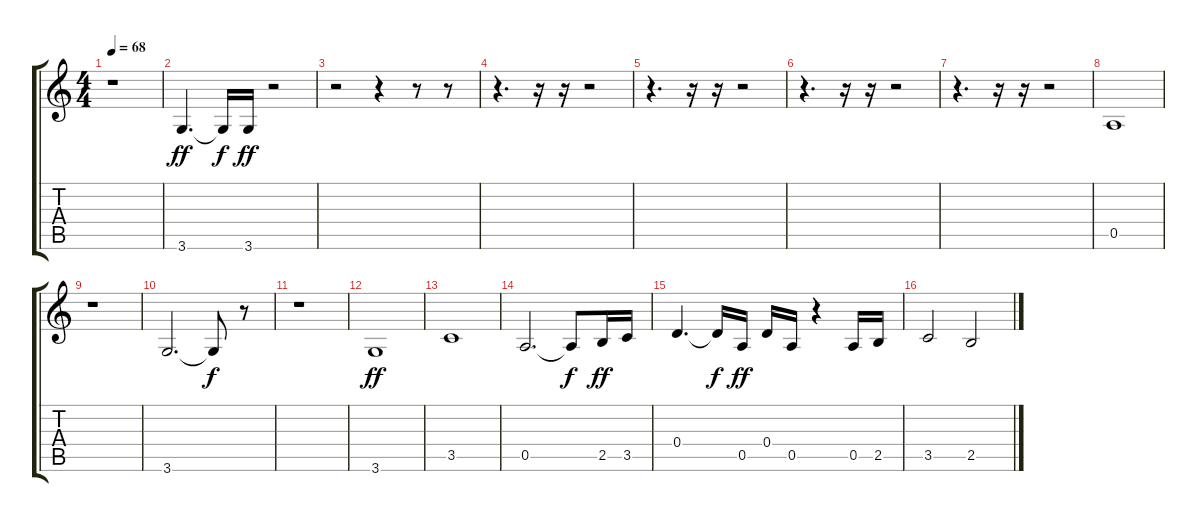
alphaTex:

\track "" {instrument fretlessbass}
\staff {score tabs}
\tuning (E4 B3 G3 D3 A2 E2) {hide}
\ts (4 4)
\tempo 68
\clef g2
\ks c
r.1{dy ff} |
3.6.4{d} 3.6{t}.16{dy f} 3.6.16{dy ff} r.2 |
r.2 r.4 r.8 r.8 |
r.4{d} r.16 r.16 r.2 |
r.4{d} r.16 r.16 r.2 |
r.4{d} r.16 r.16 r.2 |
r.4{d} r.16 r.16 r.2 |
0.5.1 |
r.1 |
3.6.2{d} 3.6{t}.8{dy f} r.8 |
r.1 |
3.6.1{dy ff} |
3.5.1 |
0.5.2{d} 0.5{t}.8{dy f} 2.5.16{dy ff} 3.5.16 |
0.4.4{d} 0.4{t}.16{dy f} 0.5.16{dy ff} 0.4.16 0.5.16 r.4 0.5.16 2.5.16 |
3.5.2 2.5.2
